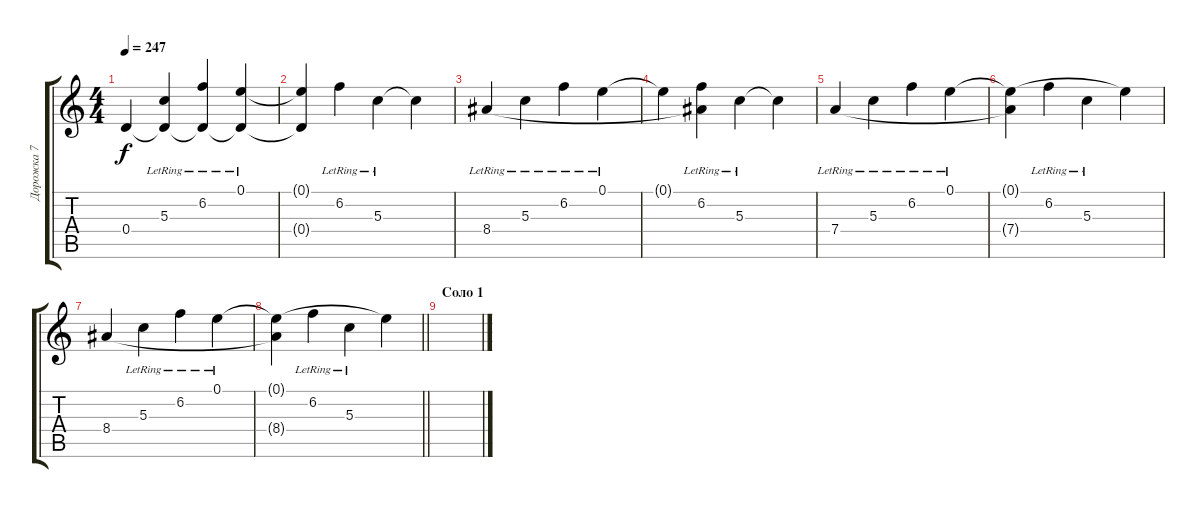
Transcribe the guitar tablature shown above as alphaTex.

\track ("Дорожка 7" "Дорожка 7") {instrument acousticguitarnylon}
\staff {score tabs}
\tuning (E4 B3 G3 D3 A2 E2) {hide}
\ts (4 4)
\tempo 247
\clef g2
\ks c
0.4.4{dy f} (5.3{lr} 0.4{t}).4 (6.2{lr} 0.4{t}).4 (0.1{lr} 0.4{t}).4 |
(0.1{t} 0.4{t}).4 6.2{lr}.4 5.3{lr}.4 5.3{t}.4 |
8.4{lr}.4 5.3{lr}.4 6.2{lr}.4 0.1{lr}.4 |
0.1{t}.4 (6.2{lr} 8.4{t}).4 5.3{lr}.4 5.3{t}.4 |
7.4{lr}.4 5.3{lr}.4 6.2{lr}.4 0.1{lr}.4 |
(0.1{t} 7.4{t}).4 6.2{lr}.4 5.3{lr}.4 0.1{t}.4 |
8.4.4 5.3{lr}.4 6.2{lr}.4 0.1{lr}.4 |
\barLineRight lightlight
(0.1{t} 8.4{t}).4 6.2{lr}.4 5.3{lr}.4 0.1{t}.4 |
\section ("" "Соло 1")
